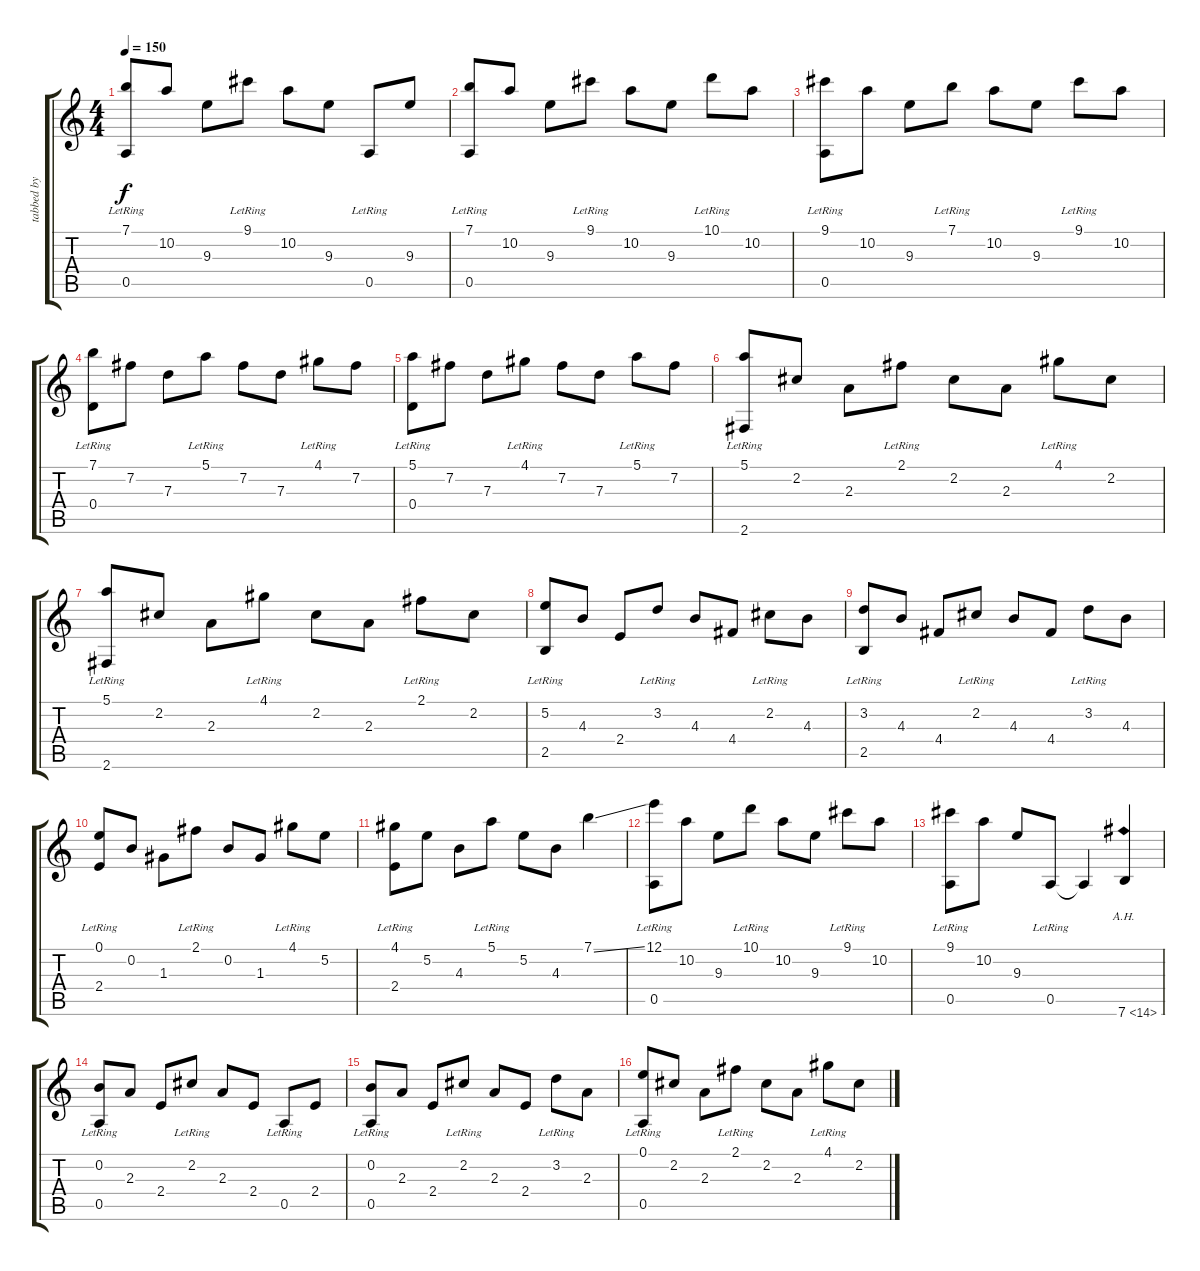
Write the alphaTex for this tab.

\track ("tabbed by Bin Sun" "tabbed by ") {instrument acousticguitarnylon}
\staff {score tabs}
\tuning (E4 B3 G3 D3 A2 E2) {hide}
\ts (4 4)
\tempo 150
\clef g2
\ks c
(7.1{lr} 0.5{lr}).8{dy f} 10.2.8 9.3.8 9.1{lr}.8 10.2.8 9.3.8 0.5{lr}.8 9.3.8 |
(7.1{lr} 0.5{lr}).8 10.2.8 9.3.8 9.1{lr}.8 10.2.8 9.3.8 10.1{lr}.8 10.2.8 |
(9.1{lr} 0.5{lr}).8 10.2.8 9.3.8 7.1{lr}.8 10.2.8 9.3.8 9.1{lr}.8 10.2.8 |
(7.1{lr} 0.4{lr}).8 7.2.8 7.3.8 5.1{lr}.8 7.2.8 7.3.8 4.1{lr}.8 7.2.8 |
(5.1{lr} 0.4{lr}).8 7.2.8 7.3.8 4.1{lr}.8 7.2.8 7.3.8 5.1{lr}.8 7.2.8 |
(5.1{lr} 2.6{lr}).8 2.2.8 2.3.8 2.1{lr}.8 2.2.8 2.3.8 4.1{lr}.8 2.2.8 |
(5.1{lr} 2.6{lr}).8 2.2.8 2.3.8 4.1{lr}.8 2.2.8 2.3.8 2.1{lr}.8 2.2.8 |
(5.2{lr} 2.5{lr}).8 4.3.8 2.4.8 3.2{lr}.8 4.3.8 4.4.8 2.2{lr}.8 4.3.8 |
(3.2{lr} 2.5{lr}).8 4.3.8 4.4.8 2.2{lr}.8 4.3.8 4.4.8 3.2{lr}.8 4.3.8 |
(0.1{lr} 2.4{lr}).8 0.2.8 1.3.8 2.1{lr}.8 0.2.8 1.3.8 4.1{lr}.8 5.2.8 |
(4.1{lr} 2.4{lr}).8 5.2.8 4.3.8 5.1{lr}.8 5.2.8 4.3.8 7.1{ss}.4 |
(12.1{lr} 0.5{lr}).8 10.2.8 9.3.8 10.1{lr}.8 10.2.8 9.3.8 9.1{lr}.8 10.2.8 |
(9.1{lr} 0.5{lr}).8 10.2.8 9.3.8 0.5{lr}.8 0.5{t}.4 7.6{ah 7}.4 |
(0.2{lr} 0.5{lr}).8 2.3.8 2.4.8 2.2{lr}.8 2.3.8 2.4.8 0.5{lr}.8 2.4.8 |
(0.2{lr} 0.5{lr}).8 2.3.8 2.4.8 2.2{lr}.8 2.3.8 2.4.8 3.2{lr}.8 2.3.8 |
(0.1{lr} 0.5{lr}).8 2.2.8 2.3.8 2.1{lr}.8 2.2.8 2.3.8 4.1{lr}.8 2.2.8
